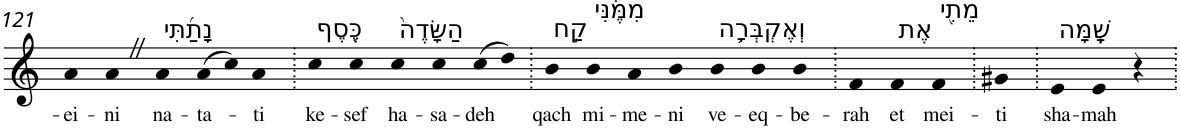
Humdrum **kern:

**kern	**text
*part1	*part1
*staff1	*staff1
*I"Piano	*
*I'Pno	*
!!LO:PB:g=z
*clefG2	*
*k[]	*
=121	=121
!	!LO:LY:b
4a	-ei-
!	!LO:LY:b
4aZ	-ni
!LO:TX:a:t=נָתַ֜תִּי	!
!	!LO:LY:b
4a	na-
!	!LO:LY:b
(>8a	-ta-
8cc)	.
!	!LO:LY:b
4a	-ti
=122.	=122.
!LO:TX:a:t=כֶּ֤סֶף	!
!	!LO:LY:b
4cc	ke-
!	!LO:LY:b
4cc	-sef
!LO:TX:a:t=הַשָּׂדֶה֙	!
!	!LO:LY:b
4cc	ha-
!	!LO:LY:b
4cc	-sa-
!	!LO:LY:b
(>8cc	-deh
8dd)	.
=123.	=123.
!LO:TX:a:t=קַ֣ח	!
!	!LO:LY:b
4b	qach
!LO:TX:a:t=מִמֶּ֔נִּי	!
!	!LO:LY:b
4b	mi-
!	!LO:LY:b
4a	-me-
!	!LO:LY:b
4b	-ni
!LO:TX:a:t=וְאֶקְבְּרָ֥ה	!
!	!LO:LY:b
4b	ve-
!	!LO:LY:b
4b	-eq-
!	!LO:LY:b
4b	-be-
=124.	=124.
!	!LO:LY:b
4f	-rah
!LO:TX:a:t=אֶת	!
!	!LO:LY:b
4f	et
!LO:TX:a:t=מֵתִ֖י	!
!	!LO:LY:b
4f	mei-
=125.	=125.
!	!LO:LY:b
4g#X	-ti
=126.	=126.
!LO:TX:a:t=שָֽׁמָּה	!
!	!LO:LY:b
4e	sha-
!	!LO:LY:b
4e	-mah
4r	.
=.	=.
*-	*-
